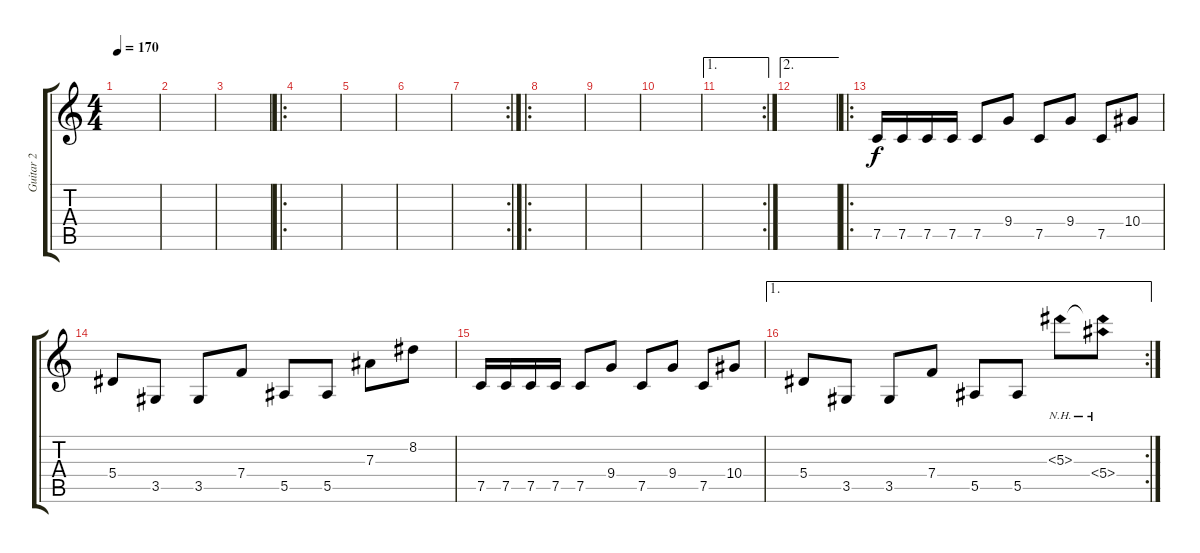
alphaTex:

\track ("Guitar 2" "Guitar 2") {instrument overdrivenguitar}
\staff {score tabs}
\tuning (C4 G3 Eb3 Bb2 F2 C2) {hide}
\ts (4 4)
\tempo 170
\clef g2
\ks c
|
|
|
\ro
|
|
|
\rc 2
|
\ro
|
|
|
\ae 1
\rc 2
|
\ae 2
|
\ro
7.5.16 7.5.16 7.5.16 7.5.16 7.5.8 9.4.8 7.5.8 9.4.8 7.5.8 10.4.8 |
5.4.8 3.5.8 3.5.8 7.4.8 5.5.8 5.5.8 7.3.8 8.2.8 |
7.5.16 7.5.16 7.5.16 7.5.16 7.5.8 9.4.8 7.5.8 9.4.8 7.5.8 10.4.8 |
\ae 1
\rc 2
5.4.8 3.5.8 3.5.8 7.4.8 5.5.8 5.5.8 5.3{nh}.8 (5.3{nh t} 5.4{nh}).8
